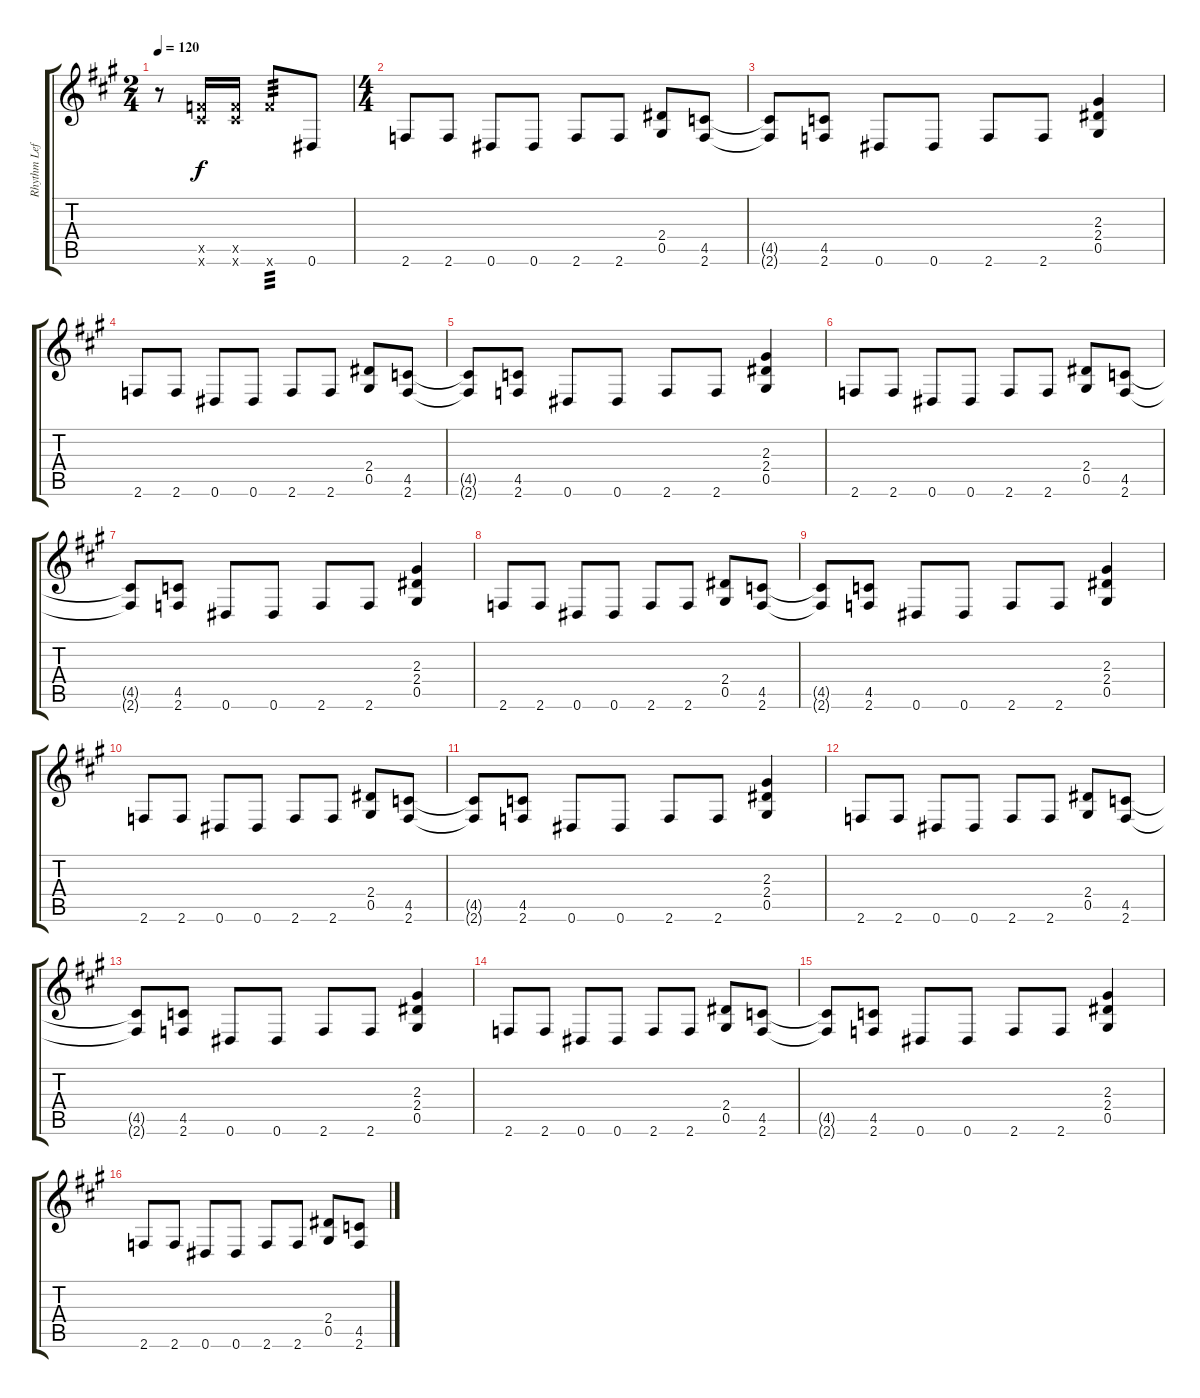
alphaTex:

\track ("Rhythm Left" "Rhythm Lef") {instrument distortionguitar}
\staff {score tabs}
\tuning (Eb4 Bb3 Gb3 Db3 Ab2 Eb2) {hide}
\ts (2 4)
\tempo 120
\clef g2
\ks a
r.8{dy f instrument distortionguitar} (9.5{x} 10.6{x}).16 (9.5{x} 10.6{x}).16 14.6{x}.8{tp 3} 0.6.8 |
\ts (4 4)
2.6.8 2.6.8 0.6.8 0.6.8 2.6.8 2.6.8 (2.4 0.5).8 (4.5 2.6).8 |
(4.5{t} 2.6{t}).8 (4.5 2.6).8 0.6.8 0.6.8 2.6.8 2.6.8 (2.3 2.4 0.5).4 |
2.6.8 2.6.8 0.6.8 0.6.8 2.6.8 2.6.8 (2.4 0.5).8 (4.5 2.6).8 |
(4.5{t} 2.6{t}).8 (4.5 2.6).8 0.6.8 0.6.8 2.6.8 2.6.8 (2.3 2.4 0.5).4 |
2.6.8 2.6.8 0.6.8 0.6.8 2.6.8 2.6.8 (2.4 0.5).8 (4.5 2.6).8 |
(4.5{t} 2.6{t}).8 (4.5 2.6).8 0.6.8 0.6.8 2.6.8 2.6.8 (2.3 2.4 0.5).4 |
2.6.8 2.6.8 0.6.8 0.6.8 2.6.8 2.6.8 (2.4 0.5).8 (4.5 2.6).8 |
(4.5{t} 2.6{t}).8 (4.5 2.6).8 0.6.8 0.6.8 2.6.8 2.6.8 (2.3 2.4 0.5).4 |
2.6.8 2.6.8 0.6.8 0.6.8 2.6.8 2.6.8 (2.4 0.5).8 (4.5 2.6).8 |
(4.5{t} 2.6{t}).8 (4.5 2.6).8 0.6.8 0.6.8 2.6.8 2.6.8 (2.3 2.4 0.5).4 |
2.6.8 2.6.8 0.6.8 0.6.8 2.6.8 2.6.8 (2.4 0.5).8 (4.5 2.6).8 |
(4.5{t} 2.6{t}).8 (4.5 2.6).8 0.6.8 0.6.8 2.6.8 2.6.8 (2.3 2.4 0.5).4 |
2.6.8 2.6.8 0.6.8 0.6.8 2.6.8 2.6.8 (2.4 0.5).8 (4.5 2.6).8 |
(4.5{t} 2.6{t}).8 (4.5 2.6).8 0.6.8 0.6.8 2.6.8 2.6.8 (2.3 2.4 0.5).4 |
2.6.8 2.6.8 0.6.8 0.6.8 2.6.8 2.6.8 (2.4 0.5).8 (4.5 2.6).8
